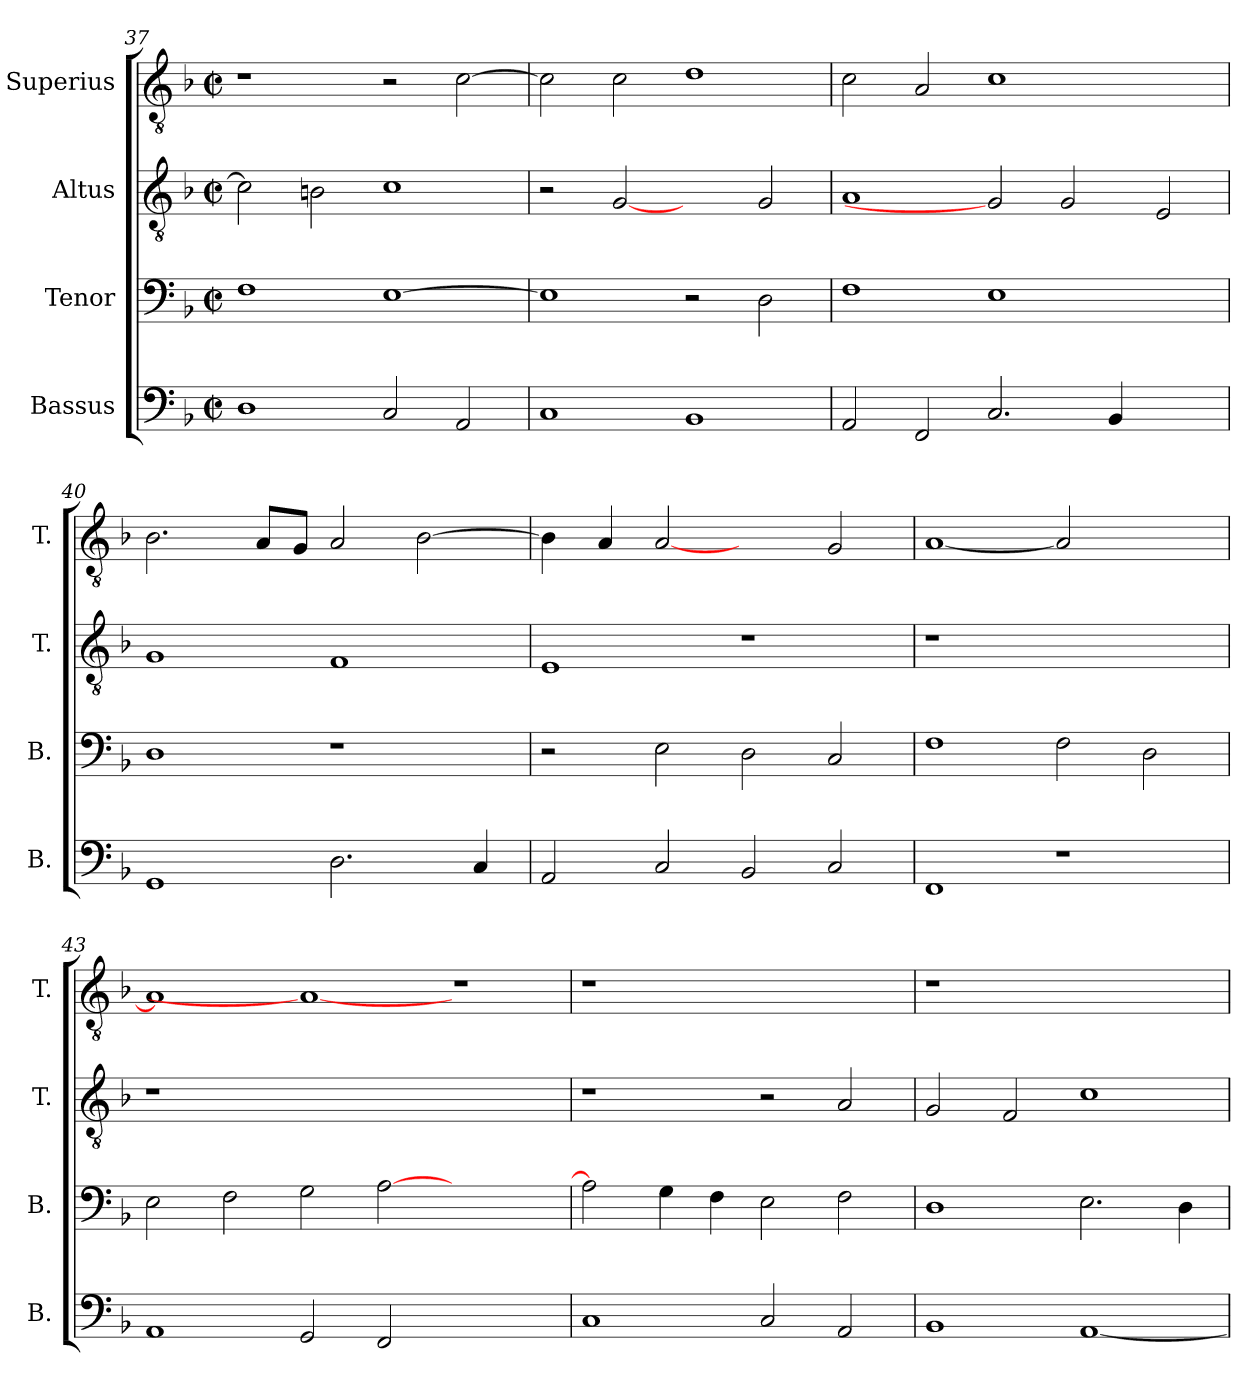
**kern	**kern	**kern	**kern
*part4	*part3	*part2	*part1
*staff4	*staff3	*staff2	*staff1
*I"Bassus	*I"Tenor	*I"Altus	*I"Superius
*I'B.	*I'B.	*I'T.	*I'T.
!!LO:LB:g=z
*clefF4	*clefF4	*clefGv2	*clefGv2
*	*	*ITrd7c12	*ITrd7c12
*k[b-]	*k[b-]	*k[b-]	*k[b-]
*F:	*F:	*F:	*F:
*M2/2	*M2/2	*M2/2	*M2/2
*met(c|)	*met(c|)	*met(c|)	*met(c|)
=37	=37	=37	=37
1Di	1Fi	2Ci\]	1r
.	.	2BBni\	.
2Ci/	[>1Ei	1Ci	2r
2AAi/	.	.	[>2Ci\
=38	=38	=38	=38
1Ci	1Ei]	2r	2Ci\]
.	.	[2GGi	2Ci\
1BB-i	2r	2ryy	1Di
.	2Di\	2GGi/	.
=39	=39	=39	=39
2AAi/	1Fi	1AAi	2Ci\
2FFi/	.	.	2AAi/
2.Ci/	1Ei	2GGi]	1Ci
.	.	2GGi/	.
4BB-i/	.	.	.
2ryy	2ryy	2EEi/	2ryy
=40	=40	=40	=40
1GGi	1Di	1GGi	2.BB-i\
.	.	.	8AAi/L
.	.	.	8GGi/J
2.Di\	1r	1FFi	2AAi/
.	.	.	[>2BB-i\
4Ci/	.	.	.
=41	=41	=41	=41
2AAi/	2r	1EEi	4BB-i\]
.	.	.	4AAi/
2Ci/	2Ei\	.	[2AAi
2BB-i/	2Di\	1r	2ryy
2Ci/	2Ci/	.	2GGi/
!!LO:PB:g=z
=42	=42	=42	=42
!	!	!LO:N:vis=1	!
1FFi	1Fi	1r	[<1AAi
1r	2Fi\	1ryy	2AAi]
.	2Di\	.	2ryy
=43	=43	=43	=43
!	!	!LO:N:vis=1	!
1AAi	2Ei\	1r	1AAi]
.	2Fi\	.	.
2GGi/	2Gi\	0ryy	1AAi_
2FFi/	[>2Ai\	.	.
1ryy	1ryy	.	1r
=44	=44	=44	=44
!	!	!	!LO:N:vis=1
1Ci	2Ai\]	1r	1r
.	4Gi\	.	.
.	4Fi\	.	.
2Ci/	2Ei\	2r	1ryy
2AAi/	2Fi\	2AAi/	.
=45	=45	=45	=45
!	!	!	!LO:N:vis=1
1BB-i	1Di	2GGi/	1r
.	.	2FFi/	.
[<1AAi	2.Ei\	1Ci	1ryy
.	4Di\	.	.
=	=	=	=
*-	*-	*-	*-
